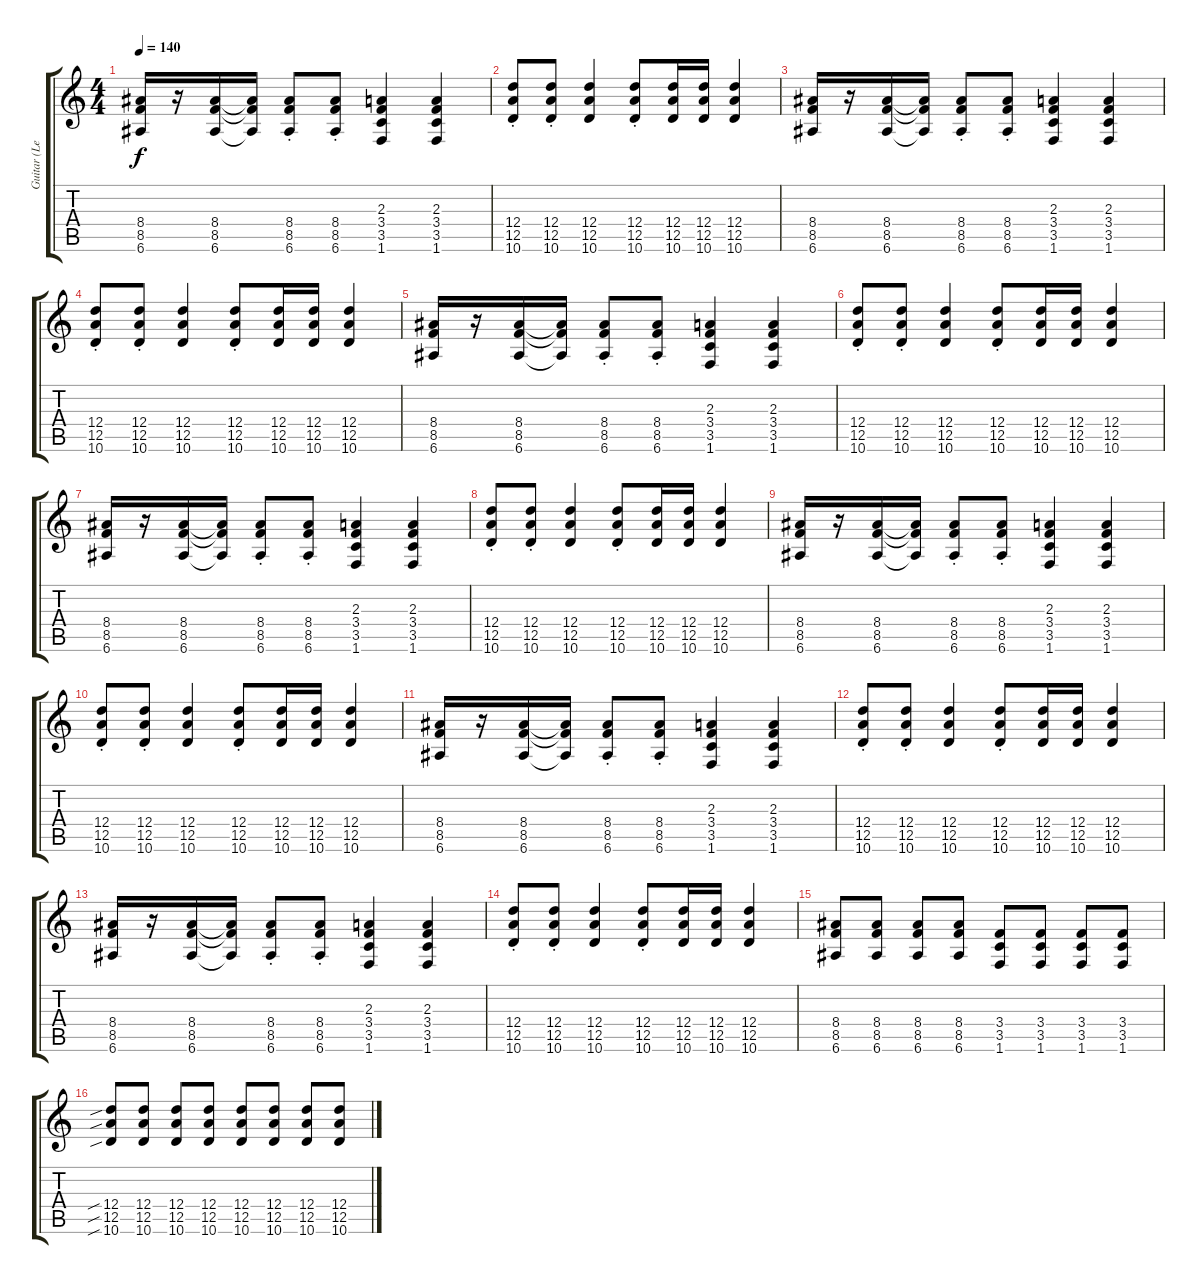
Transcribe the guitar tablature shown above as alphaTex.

\track ("Guitar (Left)" "Guitar (Le") {instrument overdrivenguitar}
\staff {score tabs}
\tuning (E4 B3 G3 D3 A2 E2) {hide}
\ts (4 4)
\tempo 140
\clef g2
\ks c
(8.4 8.5 6.6).16{dy f} r.16 (8.4 8.5 6.6).16 (8.4{t} 8.5{t} 6.6{t}).16 (8.4{st} 8.5{st} 6.6{st}).8 (8.4{st} 8.5{st} 6.6{st}).8 (2.3 3.4 3.5 1.6).4 (2.3 3.4 3.5 1.6).4 |
(12.4{st} 12.5{st} 10.6{st}).8 (12.4{st} 12.5{st} 10.6{st}).8 (12.4 12.5 10.6).4 (12.4{st} 12.5{st} 10.6{st}).8 (12.4 12.5 10.6).16 (12.4 12.5 10.6).16 (12.4 12.5 10.6).4 |
(8.4 8.5 6.6).16 r.16 (8.4 8.5 6.6).16 (8.4{t} 8.5{t} 6.6{t}).16 (8.4{st} 8.5{st} 6.6{st}).8 (8.4{st} 8.5{st} 6.6{st}).8 (2.3 3.4 3.5 1.6).4 (2.3 3.4 3.5 1.6).4 |
(12.4{st} 12.5{st} 10.6{st}).8 (12.4{st} 12.5{st} 10.6{st}).8 (12.4 12.5 10.6).4 (12.4{st} 12.5{st} 10.6{st}).8 (12.4 12.5 10.6).16 (12.4 12.5 10.6).16 (12.4 12.5 10.6).4 |
(8.4 8.5 6.6).16 r.16 (8.4 8.5 6.6).16 (8.4{t} 8.5{t} 6.6{t}).16 (8.4{st} 8.5{st} 6.6{st}).8 (8.4{st} 8.5{st} 6.6{st}).8 (2.3 3.4 3.5 1.6).4 (2.3 3.4 3.5 1.6).4 |
(12.4{st} 12.5{st} 10.6{st}).8 (12.4{st} 12.5{st} 10.6{st}).8 (12.4 12.5 10.6).4 (12.4{st} 12.5{st} 10.6{st}).8 (12.4 12.5 10.6).16 (12.4 12.5 10.6).16 (12.4 12.5 10.6).4 |
(8.4 8.5 6.6).16 r.16 (8.4 8.5 6.6).16 (8.4{t} 8.5{t} 6.6{t}).16 (8.4{st} 8.5{st} 6.6{st}).8 (8.4{st} 8.5{st} 6.6{st}).8 (2.3 3.4 3.5 1.6).4 (2.3 3.4 3.5 1.6).4 |
(12.4{st} 12.5{st} 10.6{st}).8 (12.4{st} 12.5{st} 10.6{st}).8 (12.4 12.5 10.6).4 (12.4{st} 12.5{st} 10.6{st}).8 (12.4 12.5 10.6).16 (12.4 12.5 10.6).16 (12.4 12.5 10.6).4 |
(8.4 8.5 6.6).16 r.16 (8.4 8.5 6.6).16 (8.4{t} 8.5{t} 6.6{t}).16 (8.4{st} 8.5{st} 6.6{st}).8 (8.4{st} 8.5{st} 6.6{st}).8 (2.3 3.4 3.5 1.6).4 (2.3 3.4 3.5 1.6).4 |
(12.4{st} 12.5{st} 10.6{st}).8 (12.4{st} 12.5{st} 10.6{st}).8 (12.4 12.5 10.6).4 (12.4{st} 12.5{st} 10.6{st}).8 (12.4 12.5 10.6).16 (12.4 12.5 10.6).16 (12.4 12.5 10.6).4 |
(8.4 8.5 6.6).16 r.16 (8.4 8.5 6.6).16 (8.4{t} 8.5{t} 6.6{t}).16 (8.4{st} 8.5{st} 6.6{st}).8 (8.4{st} 8.5{st} 6.6{st}).8 (2.3 3.4 3.5 1.6).4 (2.3 3.4 3.5 1.6).4 |
(12.4{st} 12.5{st} 10.6{st}).8 (12.4{st} 12.5{st} 10.6{st}).8 (12.4 12.5 10.6).4 (12.4{st} 12.5{st} 10.6{st}).8 (12.4 12.5 10.6).16 (12.4 12.5 10.6).16 (12.4 12.5 10.6).4 |
(8.4 8.5 6.6).16 r.16 (8.4 8.5 6.6).16 (8.4{t} 8.5{t} 6.6{t}).16 (8.4{st} 8.5{st} 6.6{st}).8 (8.4{st} 8.5{st} 6.6{st}).8 (2.3 3.4 3.5 1.6).4 (2.3 3.4 3.5 1.6).4 |
(12.4{st} 12.5{st} 10.6{st}).8 (12.4{st} 12.5{st} 10.6{st}).8 (12.4 12.5 10.6).4 (12.4{st} 12.5{st} 10.6{st}).8 (12.4 12.5 10.6).16 (12.4 12.5 10.6).16 (12.4 12.5 10.6).4 |
(8.4 8.5 6.6).8 (8.4 8.5 6.6).8 (8.4 8.5 6.6).8 (8.4 8.5 6.6).8 (3.4 3.5 1.6).8 (3.4 3.5 1.6).8 (3.4 3.5 1.6).8 (3.4 3.5 1.6).8 |
(12.4{sib} 12.5{sib} 10.6{sib}).8 (12.4 12.5 10.6).8 (12.4 12.5 10.6).8 (12.4 12.5 10.6).8 (12.4 12.5 10.6).8 (12.4 12.5 10.6).8 (12.4 12.5 10.6).8 (12.4 12.5 10.6).8
